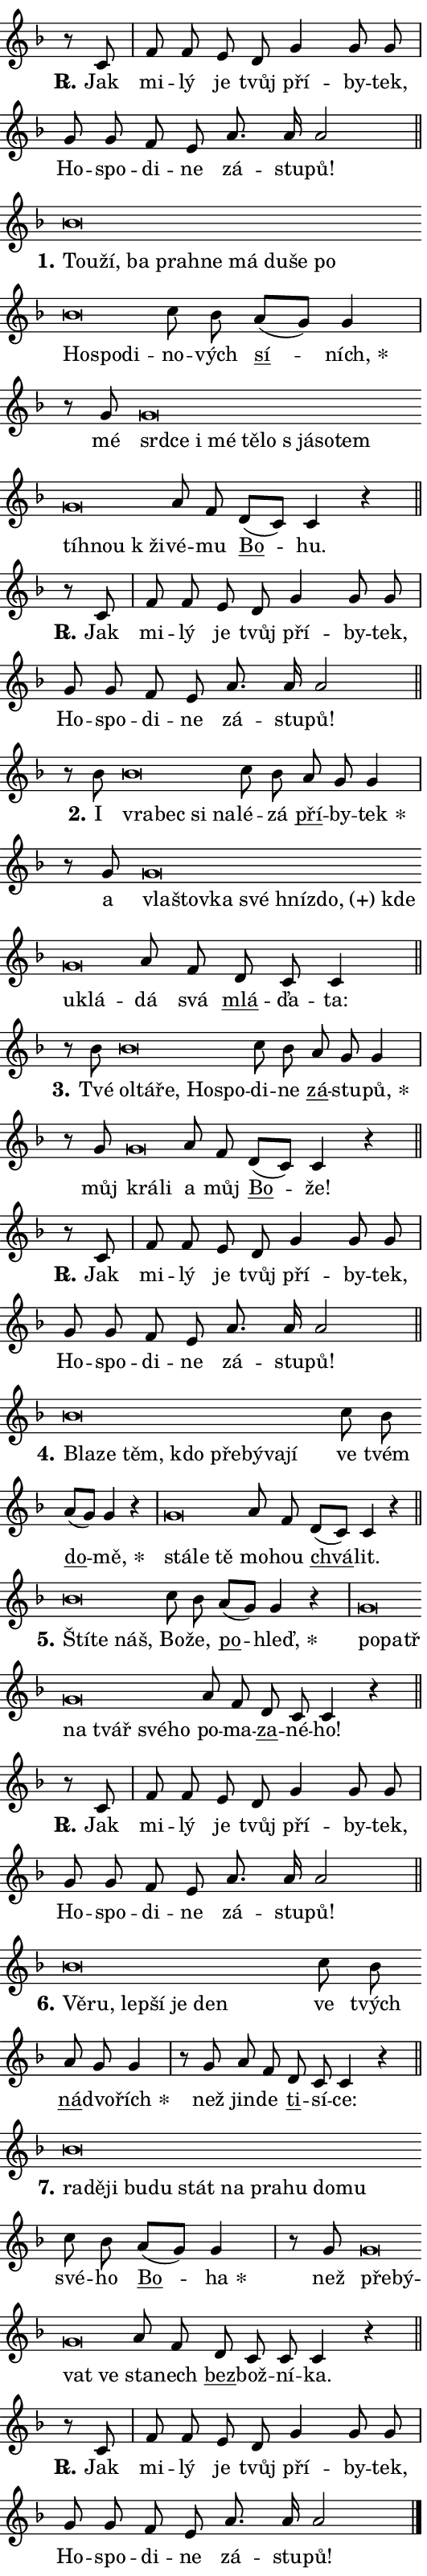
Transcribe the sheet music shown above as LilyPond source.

\version "2.24.0"
\header { tagline = "" }
\paper {
  indent = 0\cm
  top-margin = 0\cm
  right-margin = 0.13\cm % to fit lyric hyphens
  bottom-margin = 0\cm
  left-margin = 0\cm
  paper-width = 9\cm
  page-breaking = #ly:one-page-breaking
  system-system-spacing.basic-distance = #11
  score-system-spacing.basic-distance = #11
  ragged-last = ##f
}


%% Author: Thomas Morley
%% https://lists.gnu.org/archive/html/lilypond-user/2020-05/msg00002.html
#(define (line-position grob)
"Returns position of @var[grob} in current system:
   @code{'start}, if at first time-step
   @code{'end}, if at last time-step
   @code{'middle} otherwise
"
  (let* ((col (ly:item-get-column grob))
         (ln (ly:grob-object col 'left-neighbor))
         (rn (ly:grob-object col 'right-neighbor))
         (col-to-check-left (if (ly:grob? ln) ln col))
         (col-to-check-right (if (ly:grob? rn) rn col))
         (break-dir-left
           (and
             (ly:grob-property col-to-check-left 'non-musical #f)
             (ly:item-break-dir col-to-check-left)))
         (break-dir-right
           (and
             (ly:grob-property col-to-check-right 'non-musical #f)
             (ly:item-break-dir col-to-check-right))))
        (cond ((eqv? 1 break-dir-left) 'start)
              ((eqv? -1 break-dir-right) 'end)
              (else 'middle))))

#(define (tranparent-at-line-position vctor)
  (lambda (grob)
  "Relying on @code{line-position} select the relevant enry from @var{vctor}.
Used to determine transparency,"
    (case (line-position grob)
      ((end) (not (vector-ref vctor 0)))
      ((middle) (not (vector-ref vctor 1)))
      ((start) (not (vector-ref vctor 2))))))

noteHeadBreakVisibility =
#(define-music-function (break-visibility)(vector?)
"Makes @code{NoteHead}s transparent relying on @var{break-visibility}"
#{
  \override NoteHead.transparent =
    #(tranparent-at-line-position break-visibility)
#})

#(define delete-ledgers-for-transparent-note-heads
  (lambda (grob)
    "Reads whether a @code{NoteHead} is transparent.
If so this @code{NoteHead} is removed from @code{'note-heads} from
@var{grob}, which is supposed to be @code{LedgerLineSpanner}.
As a result ledgers are not printed for this @code{NoteHead}"
    (let* ((nhds-array (ly:grob-object grob 'note-heads))
           (nhds-list
             (if (ly:grob-array? nhds-array)
                 (ly:grob-array->list nhds-array)
                 '()))
           ;; Relies on the transparent-property being done before
           ;; Staff.LedgerLineSpanner.after-line-breaking is executed.
           ;; This is fragile ...
           (to-keep
             (remove
               (lambda (nhd)
                 (ly:grob-property nhd 'transparent #f))
               nhds-list)))
      ;; TODO find a better method to iterate over grob-arrays, similiar
      ;; to filter/remove etc for lists
      ;; For now rebuilt from scratch
      (set! (ly:grob-object grob 'note-heads)  '())
      (for-each
        (lambda (nhd)
          (ly:pointer-group-interface::add-grob grob 'note-heads nhd))
        to-keep))))

squashNotes = {
  \override NoteHead.X-extent = #'(-0.2 . 0.2)
  \override NoteHead.Y-extent = #'(-0.75 . 0)
  \override NoteHead.stencil =
    #(lambda (grob)
       (let ((pos (ly:grob-property grob 'staff-position)))
         (begin
           (if (< pos -7) (display "ERROR: Lower brevis then expected\n") (display ""))
           (if (<= pos -6) ly:text-interface::print ly:note-head::print))))
}
unSquashNotes = {
  \revert NoteHead.X-extent
  \revert NoteHead.Y-extent
  \revert NoteHead.stencil
}

hideNotes = \noteHeadBreakVisibility #begin-of-line-visible
unHideNotes = \noteHeadBreakVisibility #all-visible

% work-around for resetting accidentals
% https://lilypond.org/doc/v2.23/Documentation/notation/displaying-rhythms#unmetered-music
cadenzaMeasure = {
  \cadenzaOff
  \partial 1024 s1024
  \cadenzaOn
}

#(define-markup-command (accent layout props text) (markup?)
  "Underline accented syllable"
  (interpret-markup layout props
    #{\markup \override #'(offset . 4.3) \underline { #text }#}))

responsum = \markup \concat {
  "R" \hspace #-1.05 \path #0.1 #'((moveto 0 0.07) (lineto 0.9 0.8)) \hspace #0.05 "."
}

spaceSize = #0.6828661417322834 % exact space size for TeX Gyre Schola

\layout {
  \context {
    \Staff
    \remove "Time_signature_engraver"
    \override LedgerLineSpanner.after-line-breaking = #delete-ledgers-for-transparent-note-heads
  }
  \context {
    \Lyrics {
      \override LyricSpace.minimum-distance = \spaceSize
      \override LyricText.font-name = #"TeX Gyre Schola"
      \override LyricText.font-size = 1
      \override StanzaNumber.font-name = #"TeX Gyre Schola Bold"
      \override StanzaNumber.font-size = 1
    }
  }
  \context {
    \Score 
    \override NoteHead.text =
      #(lambda (grob) 
        (let ((pos (ly:grob-property grob 'staff-position)))
          #{\markup {
            \combine
              \halign #-0.55 \raise #(if (= pos -6) 0 0.5) \override #'(thickness . 2) \draw-line #'(3.2 . 0)
              \musicglyph "noteheads.sM1"
          }#}))
  }
}

% magnetic-lyrics.ily
%
%   written by
%     Jean Abou Samra <jean@abou-samra.fr>
%     Werner Lemberg <wl@gnu.org>
%
%   adapted by
%     Jiri Hon <jiri.hon@gmail.com>
%
% Version 2022-Apr-15

% https://www.mail-archive.com/lilypond-user@gnu.org/msg149350.html

#(define (Left_hyphen_pointer_engraver context)
   "Collect syllable-hyphen-syllable occurrences in lyrics and store
them in properties.  This engraver only looks to the left.  For
example, if the lyrics input is @code{foo -- bar}, it does the
following.

@itemize @bullet
@item
Set the @code{text} property of the @code{LyricHyphen} grob between
@q{foo} and @q{bar} to @code{foo}.

@item
Set the @code{left-hyphen} property of the @code{LyricText} grob with
text @q{foo} to the @code{LyricHyphen} grob between @q{foo} and
@q{bar}.
@end itemize

Use this auxiliary engraver in combination with the
@code{lyric-@/text::@/apply-@/magnetic-@/offset!} hook."
   (let ((hyphen #f)
         (text #f))
     (make-engraver
      (acknowledgers
       ((lyric-syllable-interface engraver grob source-engraver)
        (set! text grob)))
      (end-acknowledgers
       ((lyric-hyphen-interface engraver grob source-engraver)
        ;(when (not (grob::has-interface grob 'lyric-space-interface))
          (set! hyphen grob)));)
      ((stop-translation-timestep engraver)
       (when (and text hyphen)
         (ly:grob-set-object! text 'left-hyphen hyphen))
       (set! text #f)
       (set! hyphen #f)))))

#(define (lyric-text::apply-magnetic-offset! grob)
   "If the space between two syllables is less than the value in
property @code{LyricText@/.details@/.squash-threshold}, move the right
syllable to the left so that it gets concatenated with the left
syllable.

Use this function as a hook for
@code{LyricText@/.after-@/line-@/breaking} if the
@code{Left_@/hyphen_@/pointer_@/engraver} is active."
   (let ((hyphen (ly:grob-object grob 'left-hyphen #f)))
     (when hyphen
       (let ((left-text (ly:spanner-bound hyphen LEFT)))
         (when (grob::has-interface left-text 'lyric-syllable-interface)
           (let* ((common (ly:grob-common-refpoint grob left-text X))
                  (this-x-ext (ly:grob-extent grob common X))
                  (left-x-ext
                   (begin
                     ;; Trigger magnetism for left-text.
                     (ly:grob-property left-text 'after-line-breaking)
                     (ly:grob-extent left-text common X)))
                  ;; `delta` is the gap width between two syllables.
                  (delta (- (interval-start this-x-ext)
                            (interval-end left-x-ext)))
                  (details (ly:grob-property grob 'details))
                  (threshold (assoc-get 'squash-threshold details 0.2)))
             (when (< delta threshold)
               (let* (;; We have to manipulate the input text so that
                      ;; ligatures crossing syllable boundaries are not
                      ;; disabled.  For languages based on the Latin
                      ;; script this is essentially a beautification.
                      ;; However, for non-Western scripts it can be a
                      ;; necessity.
                      (lt (ly:grob-property left-text 'text))
                      (rt (ly:grob-property grob 'text))
                      (is-space (grob::has-interface hyphen 'lyric-space-interface))
                      (space (if is-space " " ""))
                      (extra-delta (if is-space spaceSize 0))
                      ;; Append new syllable.
                      (ltrt-space (if (and (string? lt) (string? rt))
                                (string-append lt space rt)
                                (make-concat-markup (list lt space rt))))
                      ;; Right-align `ltrt` to the right side.
                      (ltrt-space-markup (grob-interpret-markup
                               grob
                               (make-translate-markup
                                (cons (interval-length this-x-ext) 0)
                                (make-right-align-markup ltrt-space)))))
                 (begin
                   ;; Don't print `left-text`.
                   (ly:grob-set-property! left-text 'stencil #f)
                   ;; Set text and stencil (which holds all collected
                   ;; syllables so far) and shift it to the left.
                   (ly:grob-set-property! grob 'text ltrt-space)
                   (ly:grob-set-property! grob 'stencil ltrt-space-markup)
                   (ly:grob-translate-axis! grob (- (- delta extra-delta)) X))))))))))


#(define (lyric-hyphen::displace-bounds-first grob)
   ;; Make very sure this callback isn't triggered too early.
   (let ((left (ly:spanner-bound grob LEFT))
         (right (ly:spanner-bound grob RIGHT)))
     (ly:grob-property left 'after-line-breaking)
     (ly:grob-property right 'after-line-breaking)
     (ly:lyric-hyphen::print grob)))

squashThreshold = #0.4

\layout {
  \context {
    \Lyrics
    \consists #Left_hyphen_pointer_engraver
    \override LyricText.after-line-breaking =
      #lyric-text::apply-magnetic-offset!
    \override LyricHyphen.stencil = #lyric-hyphen::displace-bounds-first
    \override LyricText.details.squash-threshold = \squashThreshold
    \override LyricHyphen.minimum-distance = 0
    \override LyricHyphen.minimum-length = \squashThreshold
  }
}

squashText = \override LyricText.details.squash-threshold = 9999
unSquashText = \override LyricText.details.squash-threshold = \squashThreshold

leftText = \override LyricText.self-alignment-X = #LEFT
unLeftText = \revert LyricText.self-alignment-X

starOffset = #(lambda (grob) 
                (let ((x_offset (ly:self-alignment-interface::aligned-on-x-parent grob)))
                  (if (= x_offset 0) 0 (+ x_offset 1.2))))

star = #(define-music-function (syllable)(string?)
"Append star separator at the end of a syllable"
#{
  \once \override LyricText.X-offset = #starOffset
  \lyricmode { \markup {
    #syllable
    \override #'((font-name . "TeX Gyre Schola Bold")) \hspace #0.2 \lower #0.65 \larger "*"
  } }
#})

starAccent = #(define-music-function (syllable)(string?)
"Append star separator at the end of a syllable and make accent"
#{
  \once \override LyricText.X-offset = #starOffset
  \lyricmode { \markup {
    \accent #syllable
    \override #'((font-name . "TeX Gyre Schola Bold")) \hspace #0.2 \lower #0.65 \larger "*"
  } }
#})

breath = #(define-music-function (syllable)(string?)
"Append breathing indicator at the end of a syllable"
#{
  \lyricmode { \markup { #syllable "+" } }
#})

optionalBreath = #(define-music-function (syllable)(string?)
"Append optional breathing indicator at the end of a syllable"
#{
  \lyricmode { \markup { #syllable "(+)" } }
#})


\score {
    <<
        \new Voice = "melody" { \cadenzaOn \key f \major \relative { r8 c' \cadenzaMeasure \bar "|" f f e d \bar "" g4 g8 g \cadenzaMeasure \bar "|" g g f e \bar "" a8. a16 a2 \cadenzaMeasure \bar "||" \break } }
        \new Lyrics \lyricsto "melody" { \lyricmode { \set stanza = \responsum
Jak mi -- lý je tvůj pří -- by -- tek, Ho -- spo -- di -- ne zá -- stu -- pů! } }
    >>
    \layout {}
}

\score {
    <<
        \new Voice = "melody" { \cadenzaOn \key f \major \relative { \squashNotes bes'\breve*1/16 \hideNotes \breve*1/16 \bar "" \breve*1/16 \bar "" \breve*1/16 \bar "" \breve*1/16 \bar "" \breve*1/16 \bar "" \breve*1/16 \bar "" \breve*1/16 \bar "" \breve*1/16 \bar "" \breve*1/16 \bar "" \breve*1/16 \breve*1/16 \bar "" \unHideNotes \unSquashNotes c8 bes \bar "" a[( g)] g4 \cadenzaMeasure \bar "|" r8 g8 \squashNotes g\breve*1/16 \hideNotes \breve*1/16 \bar "" \breve*1/16 \bar "" \breve*1/16 \bar "" \breve*1/16 \bar "" \breve*1/16 \bar "" \breve*1/16 \bar "" \breve*1/16 \bar "" \breve*1/16 \bar "" \breve*1/16 \bar "" \breve*1/16 \breve*1/16 \bar "" \unHideNotes \unSquashNotes a8 f \bar "" d[( c)] c4 r \cadenzaMeasure \bar "||" \break } }
        \new Lyrics \lyricsto "melody" { \lyricmode { \set stanza = "1."
\leftText Tou -- \squashText ží, ba pra -- hne má du -- še po Ho -- spo -- di -- \unLeftText \unSquashText no -- vých \markup \accent sí -- \star ních, mé \leftText srd -- \squashText ce i mé tě -- lo "s já" -- so -- tem tíh -- nou "k ži" -- \unLeftText \unSquashText vé -- mu \markup \accent Bo -- hu. } }
    >>
    \layout {}
}

\score {
    <<
        \new Voice = "melody" { \cadenzaOn \key f \major \relative { r8 c' \cadenzaMeasure \bar "|" f f e d \bar "" g4 g8 g \cadenzaMeasure \bar "|" g g f e \bar "" a8. a16 a2 \cadenzaMeasure \bar "||" \break } }
        \new Lyrics \lyricsto "melody" { \lyricmode { \set stanza = \responsum
Jak mi -- lý je tvůj pří -- by -- tek, Ho -- spo -- di -- ne zá -- stu -- pů! } }
    >>
    \layout {}
}

\score {
    <<
        \new Voice = "melody" { \cadenzaOn \key f \major \relative { r8 bes'8 \squashNotes bes\breve*1/16 \hideNotes \breve*1/16 \bar "" \breve*1/16 \breve*1/16 \bar "" \unHideNotes \unSquashNotes c8 bes \bar "" a g g4 \cadenzaMeasure \bar "|" r8 g8 \squashNotes g\breve*1/16 \hideNotes \breve*1/16 \bar "" \breve*1/16 \bar "" \breve*1/16 \bar "" \breve*1/16 \bar "" \breve*1/16 \bar "" \breve*1/16 \bar "" \breve*1/16 \breve*1/16 \bar "" \unHideNotes \unSquashNotes a8 f \bar "" d c c4 \cadenzaMeasure \bar "||" \break } }
        \new Lyrics \lyricsto "melody" { \lyricmode { \set stanza = "2."
I \leftText vra -- \squashText bec si na -- \unLeftText \unSquashText lé -- zá \markup \accent pří -- by -- \star tek a \leftText vla -- \squashText štov -- ka své hníz -- \optionalBreath do, kde u -- klá -- \unLeftText \unSquashText dá svá \markup \accent mlá -- ďa -- ta: } }
    >>
    \layout {}
}

\score {
    <<
        \new Voice = "melody" { \cadenzaOn \key f \major \relative { r8 bes'8 \squashNotes bes\breve*1/16 \hideNotes \breve*1/16 \bar "" \breve*1/16 \bar "" \breve*1/16 \breve*1/16 \bar "" \unHideNotes \unSquashNotes c8 bes \bar "" a g g4 \cadenzaMeasure \bar "|" r8 g8 \squashNotes g\breve*1/16 \hideNotes \breve*1/16 \bar "" \unHideNotes \unSquashNotes a8 f \bar "" d[( c)] c4 r \cadenzaMeasure \bar "||" \break } }
        \new Lyrics \lyricsto "melody" { \lyricmode { \set stanza = "3."
Tvé \leftText ol -- \squashText tá -- ře, Ho -- spo -- \unLeftText \unSquashText di -- ne \markup \accent zá -- stu -- \star pů, můj \leftText krá -- \squashText li \unLeftText \unSquashText a můj \markup \accent Bo -- že! } }
    >>
    \layout {}
}

\score {
    <<
        \new Voice = "melody" { \cadenzaOn \key f \major \relative { r8 c' \cadenzaMeasure \bar "|" f f e d \bar "" g4 g8 g \cadenzaMeasure \bar "|" g g f e \bar "" a8. a16 a2 \cadenzaMeasure \bar "||" \break } }
        \new Lyrics \lyricsto "melody" { \lyricmode { \set stanza = \responsum
Jak mi -- lý je tvůj pří -- by -- tek, Ho -- spo -- di -- ne zá -- stu -- pů! } }
    >>
    \layout {}
}

\score {
    <<
        \new Voice = "melody" { \cadenzaOn \key f \major \relative { \squashNotes bes'\breve*1/16 \hideNotes \breve*1/16 \bar "" \breve*1/16 \bar "" \breve*1/16 \bar "" \breve*1/16 \bar "" \breve*1/16 \bar "" \breve*1/16 \breve*1/16 \bar "" \unHideNotes \unSquashNotes c8 bes \bar "" a[( g)] g4 r \cadenzaMeasure \bar "|" \squashNotes g\breve*1/16 \hideNotes \breve*1/16 \breve*1/16 \bar "" \unHideNotes \unSquashNotes a8 f \bar "" d[( c)] c4 r \cadenzaMeasure \bar "||" \break } }
        \new Lyrics \lyricsto "melody" { \lyricmode { \set stanza = "4."
\leftText Bla -- \squashText ze těm, kdo pře -- bý -- va -- jí \unLeftText \unSquashText ve tvém \markup \accent do -- \star mě, \leftText stá -- \squashText le tě \unLeftText \unSquashText mo -- hou \markup \accent chvá -- lit. } }
    >>
    \layout {}
}

\score {
    <<
        \new Voice = "melody" { \cadenzaOn \key f \major \relative { \squashNotes bes'\breve*1/16 \hideNotes \breve*1/16 \breve*1/16 \bar "" \unHideNotes \unSquashNotes c8 bes \bar "" a[( g)] g4 r \cadenzaMeasure \bar "|" \squashNotes g\breve*1/16 \hideNotes \breve*1/16 \bar "" \breve*1/16 \bar "" \breve*1/16 \bar "" \breve*1/16 \breve*1/16 \bar "" \unHideNotes \unSquashNotes a8 f \bar "" d c c4 r \cadenzaMeasure \bar "||" \break } }
        \new Lyrics \lyricsto "melody" { \lyricmode { \set stanza = "5."
\leftText Ští -- \squashText te náš, \unLeftText \unSquashText Bo -- že, \markup \accent po -- \star hleď, \leftText po -- \squashText patř na tvář své -- ho \unLeftText \unSquashText po -- ma -- \markup \accent za -- né -- ho! } }
    >>
    \layout {}
}

\score {
    <<
        \new Voice = "melody" { \cadenzaOn \key f \major \relative { r8 c' \cadenzaMeasure \bar "|" f f e d \bar "" g4 g8 g \cadenzaMeasure \bar "|" g g f e \bar "" a8. a16 a2 \cadenzaMeasure \bar "||" \break } }
        \new Lyrics \lyricsto "melody" { \lyricmode { \set stanza = \responsum
Jak mi -- lý je tvůj pří -- by -- tek, Ho -- spo -- di -- ne zá -- stu -- pů! } }
    >>
    \layout {}
}

\score {
    <<
        \new Voice = "melody" { \cadenzaOn \key f \major \relative { \squashNotes bes'\breve*1/16 \hideNotes \breve*1/16 \bar "" \breve*1/16 \bar "" \breve*1/16 \bar "" \breve*1/16 \breve*1/16 \bar "" \unHideNotes \unSquashNotes c8 bes \bar "" a g g4 \cadenzaMeasure \bar "|" r8 g8 a8 f \bar "" d c c4 r \cadenzaMeasure \bar "||" \break } }
        \new Lyrics \lyricsto "melody" { \lyricmode { \set stanza = "6."
\leftText Vě -- \squashText ru, lep -- ší je den \unLeftText \unSquashText ve tvých \markup \accent ná -- dvo -- \star řích než jin -- de \markup \accent ti -- sí -- ce: } }
    >>
    \layout {}
}

\score {
    <<
        \new Voice = "melody" { \cadenzaOn \key f \major \relative { \squashNotes bes'\breve*1/16 \hideNotes \breve*1/16 \bar "" \breve*1/16 \bar "" \breve*1/16 \bar "" \breve*1/16 \bar "" \breve*1/16 \bar "" \breve*1/16 \bar "" \breve*1/16 \bar "" \breve*1/16 \bar "" \breve*1/16 \breve*1/16 \bar "" \unHideNotes \unSquashNotes c8 bes \bar "" a[( g)] g4 \cadenzaMeasure \bar "|" r8 g8 \squashNotes g\breve*1/16 \hideNotes \breve*1/16 \bar "" \breve*1/16 \breve*1/16 \bar "" \unHideNotes \unSquashNotes a8 f \bar "" d c c c4 r \cadenzaMeasure \bar "||" \break } }
        \new Lyrics \lyricsto "melody" { \lyricmode { \set stanza = "7."
\leftText ra -- \squashText dě -- ji bu -- du stát na pra -- hu do -- mu \unLeftText \unSquashText své -- ho \markup \accent Bo -- \star ha než \leftText pře -- \squashText bý -- vat ve \unLeftText \unSquashText sta -- nech \markup \accent bez -- bož -- ní -- ka. } }
    >>
    \layout {}
}

\score {
    <<
        \new Voice = "melody" { \cadenzaOn \key f \major \relative { r8 c' \cadenzaMeasure \bar "|" f f e d \bar "" g4 g8 g \cadenzaMeasure \bar "|" g g f e \bar "" a8. a16 a2 \cadenzaMeasure \bar "||" \break } \bar "|." }
        \new Lyrics \lyricsto "melody" { \lyricmode { \set stanza = \responsum
Jak mi -- lý je tvůj pří -- by -- tek, Ho -- spo -- di -- ne zá -- stu -- pů! } }
    >>
    \layout {}
}
